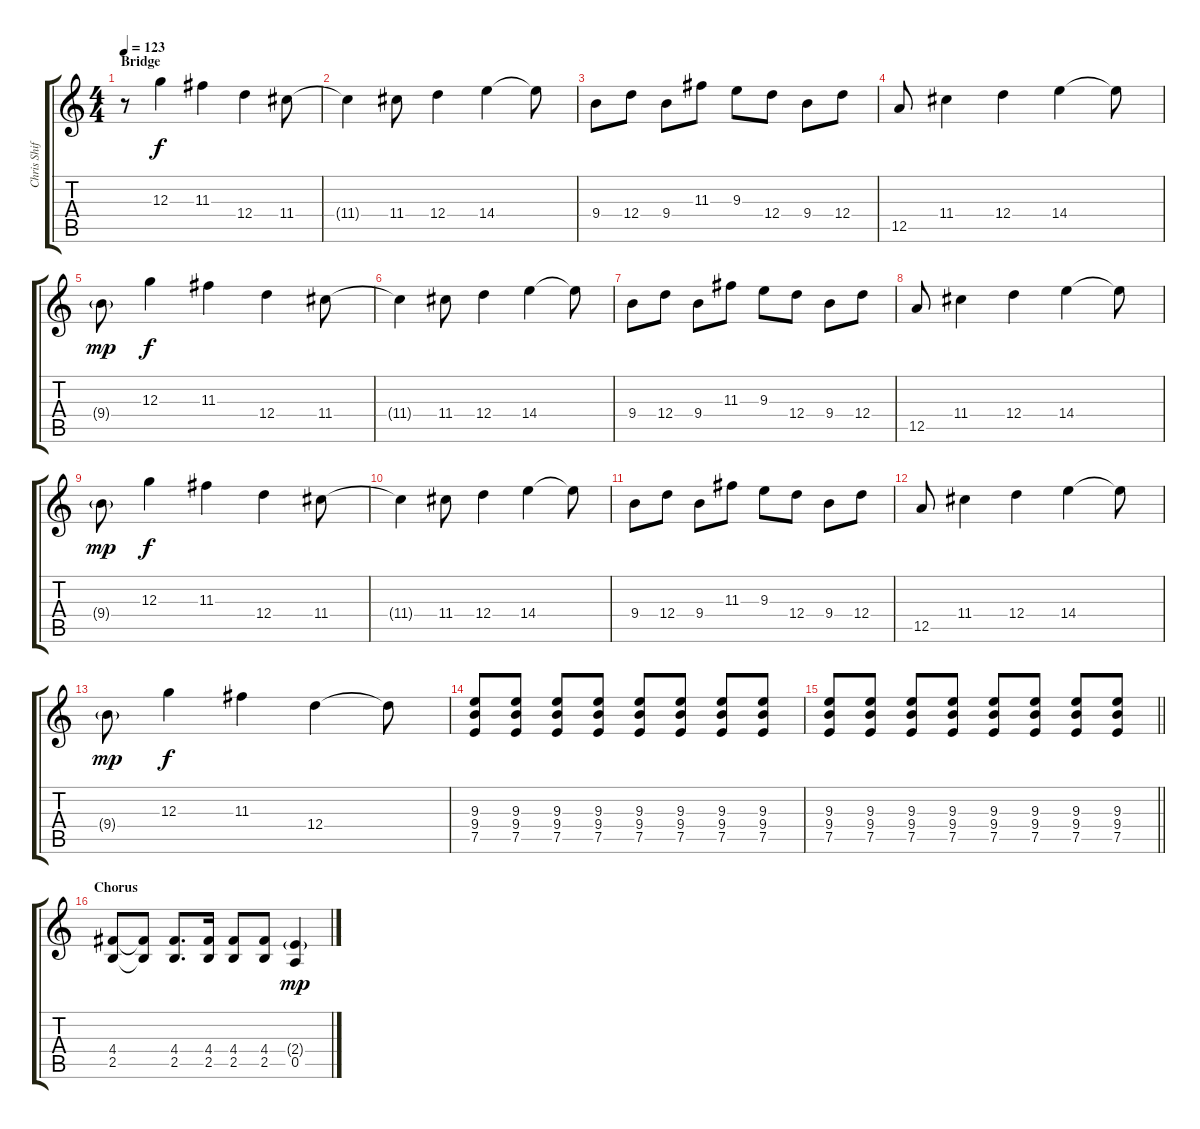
\track ("Chris Shiflett (Lead guitar)" "Chris Shif") {instrument distortionguitar}
\staff {score tabs}
\tuning (E4 B3 G3 D3 A2 E2) {hide}
\ts (4 4)
\section ("" "Bridge")
\tempo 123
\clef g2
\ks c
r.8{dy f volume 11 balance 16} 12.3.4 11.3.4 12.4.4 11.4.8 |
11.4{t}.4 11.4.8 12.4.4 14.4.4 14.4{t}.8 |
9.4.8 12.4.8 9.4.8 11.3.8 9.3.8 12.4.8 9.4.8 12.4.8 |
12.5.8 11.4.4 12.4.4 14.4.4 14.4{t}.8 |
9.4{g}.8{dy mp} 12.3.4{dy f} 11.3.4 12.4.4 11.4.8 |
11.4{t}.4 11.4.8 12.4.4 14.4.4 14.4{t}.8 |
9.4.8 12.4.8 9.4.8 11.3.8 9.3.8 12.4.8 9.4.8 12.4.8 |
12.5.8 11.4.4 12.4.4 14.4.4 14.4{t}.8 |
9.4{g}.8{dy mp} 12.3.4{dy f} 11.3.4 12.4.4 11.4.8 |
11.4{t}.4 11.4.8 12.4.4 14.4.4 14.4{t}.8 |
9.4.8 12.4.8 9.4.8 11.3.8 9.3.8 12.4.8 9.4.8 12.4.8 |
12.5.8 11.4.4 12.4.4 14.4.4 14.4{t}.8 |
9.4{g}.8{dy mp} 12.3.4{dy f} 11.3.4 12.4.4 12.4{t}.8 |
(9.3 9.4 7.5).8 (9.3 9.4 7.5).8 (9.3 9.4 7.5).8 (9.3 9.4 7.5).8 (9.3 9.4 7.5).8 (9.3 9.4 7.5).8 (9.3 9.4 7.5).8 (9.3 9.4 7.5).8 |
\barLineRight lightlight
(9.3 9.4 7.5).8 (9.3 9.4 7.5).8 (9.3 9.4 7.5).8 (9.3 9.4 7.5).8 (9.3 9.4 7.5).8 (9.3 9.4 7.5).8 (9.3 9.4 7.5).8 (9.3 9.4 7.5).8 |
\section ("" "Chorus")
(4.4 2.5).8{volume 16 balance 16} (4.4{t} 2.5{t}).8 (4.4 2.5).8{d} (4.4 2.5).16 (4.4 2.5).8 (4.4 2.5).8 (2.4{g} 0.5).4{dy mp}
